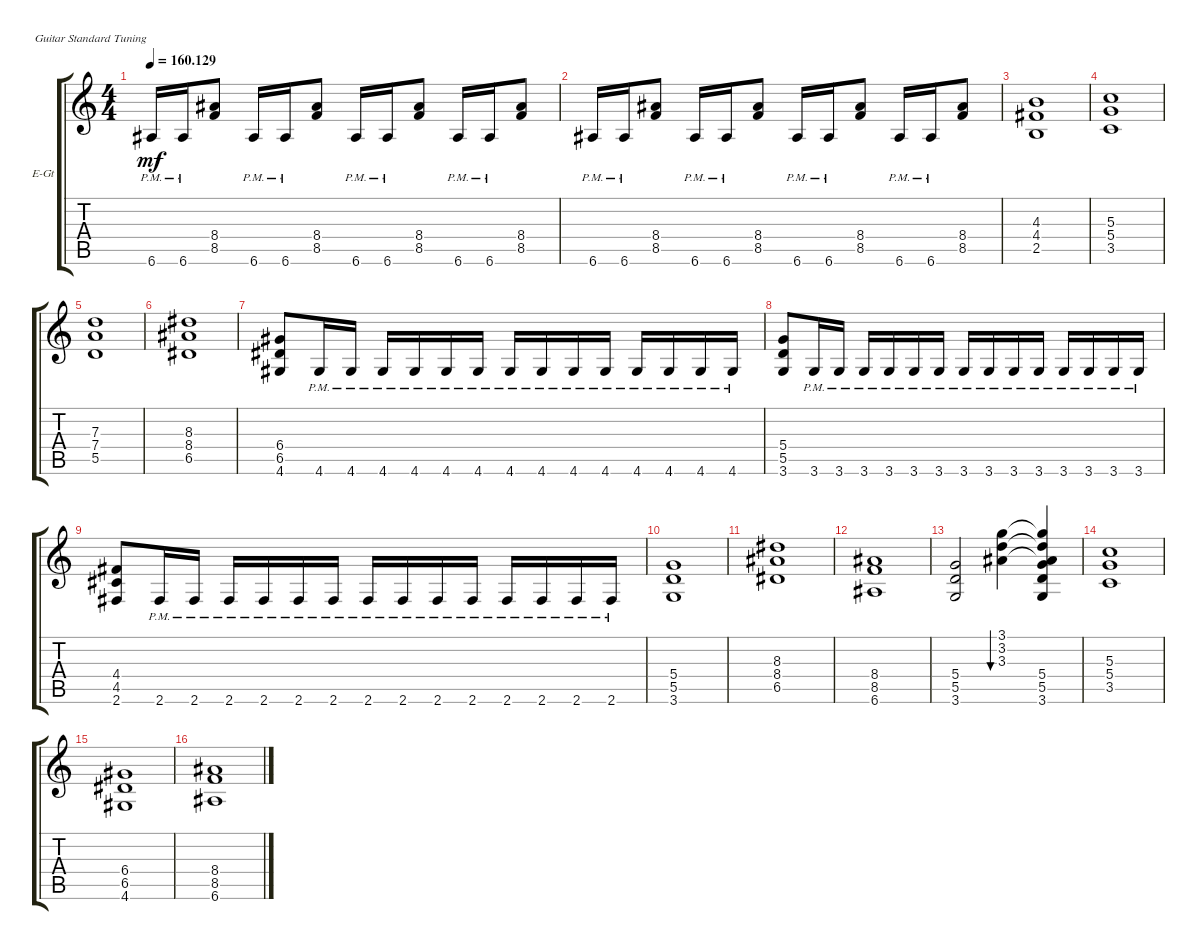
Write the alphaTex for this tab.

\defaultSystemsLayout 4
\bracketExtendMode groupsimilarinstruments
\firstSystemTrackNameOrientation horizontal
\otherSystemsTrackNameOrientation horizontal
\track ("Electric Guitar" "E-Gt") {instrument distortionguitar}
\staff {score tabs}
\tuning (E4 B3 G3 D3 A2 E2)
\ts (4 4)
\tempo
160.129
\accidentals auto
\clef g2
\ottava regular
\simile none
\ks c
6.6{pm}.16{dy mf} 6.6{pm}.16 (8.5 8.4).8 6.6{pm}.16 6.6{pm}.16 (8.5 8.4).8 6.6{pm}.16 6.6{pm}.16 (8.5 8.4).8 6.6{pm}.16 6.6{pm}.16 (8.5 8.4).8 |
6.6{pm}.16 6.6{pm}.16 (8.5 8.4).8 6.6{pm}.16 6.6{pm}.16 (8.5 8.4).8 6.6{pm}.16 6.6{pm}.16 (8.5 8.4).8 6.6{pm}.16 6.6{pm}.16 (8.5 8.4).8 |
(2.5 4.4 4.3).1 |
(3.5 5.4 5.3).1 |
(5.5 7.4 7.3).1 |
(6.5 8.3 8.4).1 |
(4.6 6.5 6.4).8 4.6{pm}.16 4.6{pm}.16 4.6{pm}.16 4.6{pm}.16 4.6{pm}.16 4.6{pm}.16 4.6{pm}.16 4.6{pm}.16 4.6{pm}.16 4.6{pm}.16 4.6{pm}.16 4.6{pm}.16 4.6{pm}.16 4.6{pm}.16 |
(3.6 5.5 5.4).8 3.6{pm}.16 3.6{pm}.16 3.6{pm}.16 3.6{pm}.16 3.6{pm}.16 3.6{pm}.16 3.6{pm}.16 3.6{pm}.16 3.6{pm}.16 3.6{pm}.16 3.6{pm}.16 3.6{pm}.16 3.6{pm}.16 3.6{pm}.16 |
(2.6 4.5 4.4).8 2.6{pm}.16 2.6{pm}.16 2.6{pm}.16 2.6{pm}.16 2.6{pm}.16 2.6{pm}.16 2.6{pm}.16 2.6{pm}.16 2.6{pm}.16 2.6{pm}.16 2.6{pm}.16 2.6{pm}.16 2.6{pm}.16 2.6{pm}.16 |
(3.6 5.5 5.4).1 |
(6.5 8.4 8.3).1 |
(6.6 8.5 8.4).1 |
(3.6 5.5 5.4).2 (3.1 3.2 3.3).4{bu 234} (5.4 5.5 3.6 3.3{t} 3.2{t} 3.1{t}).4 |
(3.5 5.4 5.3).1 |
(4.6 6.5 6.4).1 |
(6.6 8.5 8.4).1
